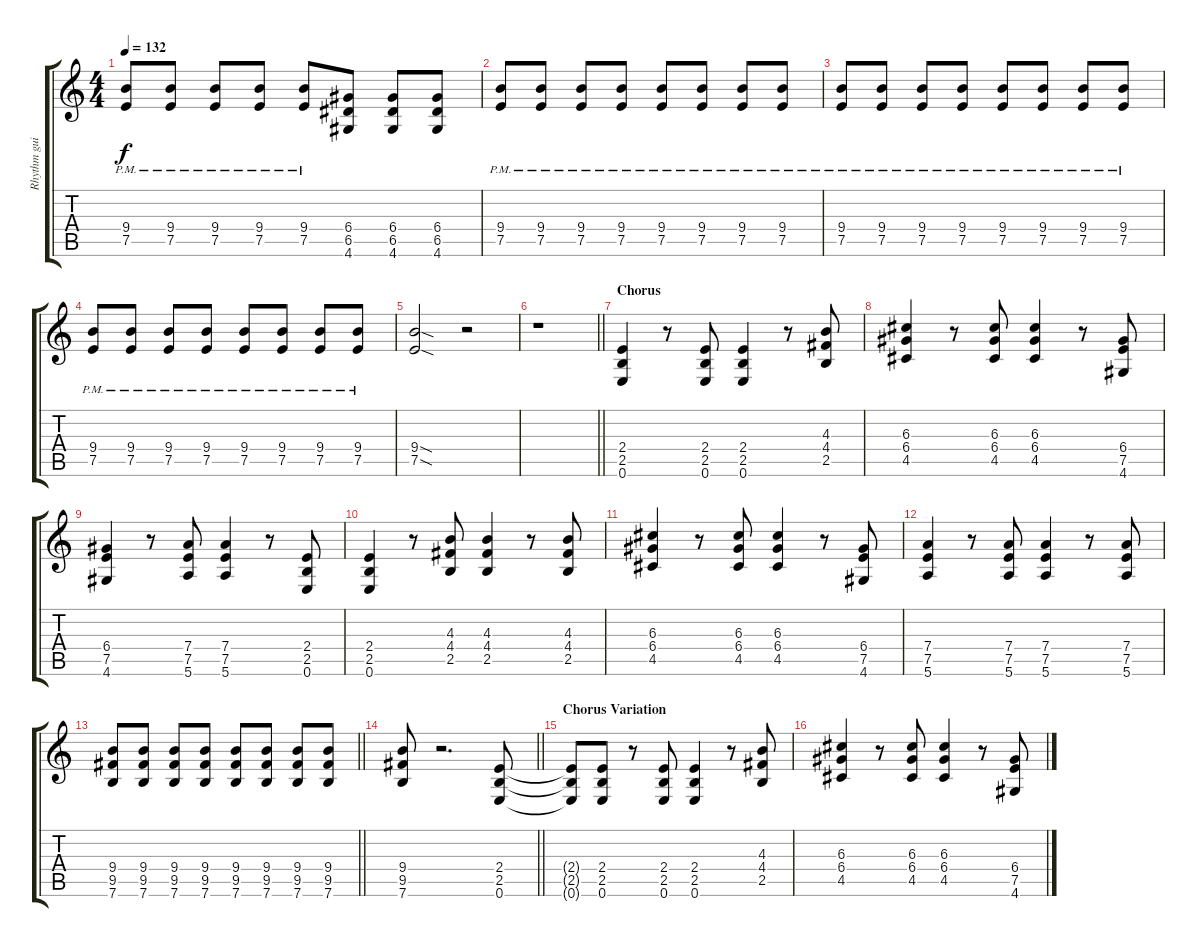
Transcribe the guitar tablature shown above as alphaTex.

\track ("Rhythm guitar" "Rhythm gui") {instrument distortionguitar}
\staff {score tabs}
\tuning (E4 B3 G3 D3 A2 E2) {hide}
\ts (4 4)
\tempo 132
\clef g2
\ks c
(9.4{pm} 7.5{pm}).8{dy f} (9.4{pm} 7.5{pm}).8 (9.4{pm} 7.5{pm}).8 (9.4{pm} 7.5{pm}).8 (9.4{pm} 7.5{pm}).8 (6.4 6.5 4.6).8 (6.4 6.5 4.6).8 (6.4 6.5 4.6).8 |
(9.4{pm} 7.5{pm}).8 (9.4{pm} 7.5{pm}).8 (9.4{pm} 7.5{pm}).8 (9.4{pm} 7.5{pm}).8 (9.4{pm} 7.5{pm}).8 (9.4{pm} 7.5{pm}).8 (9.4{pm} 7.5{pm}).8 (9.4{pm} 7.5{pm}).8 |
(9.4{pm} 7.5{pm}).8 (9.4{pm} 7.5{pm}).8 (9.4{pm} 7.5{pm}).8 (9.4{pm} 7.5{pm}).8 (9.4{pm} 7.5{pm}).8 (9.4{pm} 7.5{pm}).8 (9.4{pm} 7.5{pm}).8 (9.4{pm} 7.5{pm}).8 |
(9.4{pm} 7.5{pm}).8 (9.4{pm} 7.5{pm}).8 (9.4{pm} 7.5{pm}).8 (9.4{pm} 7.5{pm}).8 (9.4{pm} 7.5{pm}).8 (9.4{pm} 7.5{pm}).8 (9.4{pm} 7.5{pm}).8 (9.4{pm} 7.5{pm}).8 |
(9.4{sod} 7.5{sod}).2 r.2 |
\barLineRight lightlight
r.1 |
\section ("" "Chorus")
(2.4 2.5 0.6).4{volume 14} r.8 (2.4 2.5 0.6).8 (2.4 2.5 0.6).4 r.8 (4.3 4.4 2.5).8 |
(6.3 6.4 4.5).4 r.8 (6.3 6.4 4.5).8 (6.3 6.4 4.5).4 r.8 (6.4 7.5 4.6).8 |
(6.4 7.5 4.6).4 r.8 (7.4 7.5 5.6).8 (7.4 7.5 5.6).4 r.8 (2.4 2.5 0.6).8 |
(2.4 2.5 0.6).4 r.8 (4.3 4.4 2.5).8 (4.3 4.4 2.5).4 r.8 (4.3 4.4 2.5).8 |
(6.3 6.4 4.5).4 r.8 (6.3 6.4 4.5).8 (6.3 6.4 4.5).4 r.8 (6.4 7.5 4.6).8 |
(7.4 7.5 5.6).4 r.8 (7.4 7.5 5.6).8 (7.4 7.5 5.6).4 r.8 (7.4 7.5 5.6).8 |
\barLineRight lightlight
(9.4 9.5 7.6).8 (9.4 9.5 7.6).8 (9.4 9.5 7.6).8 (9.4 9.5 7.6).8 (9.4 9.5 7.6).8 (9.4 9.5 7.6).8 (9.4 9.5 7.6).8 (9.4 9.5 7.6).8 |
\barLineRight lightlight
(9.4 9.5 7.6).8 r.2{d} (2.4 2.5 0.6).8 |
\section ("" "Chorus Variation")
(2.4{t} 2.5{t} 0.6{t}).8 (2.4 2.5 0.6).8 r.8 (2.4 2.5 0.6).8 (2.4 2.5 0.6).4 r.8 (4.3 4.4 2.5).8 |
(6.3 6.4 4.5).4 r.8 (6.3 6.4 4.5).8 (6.3 6.4 4.5).4 r.8 (6.4 7.5 4.6).8
